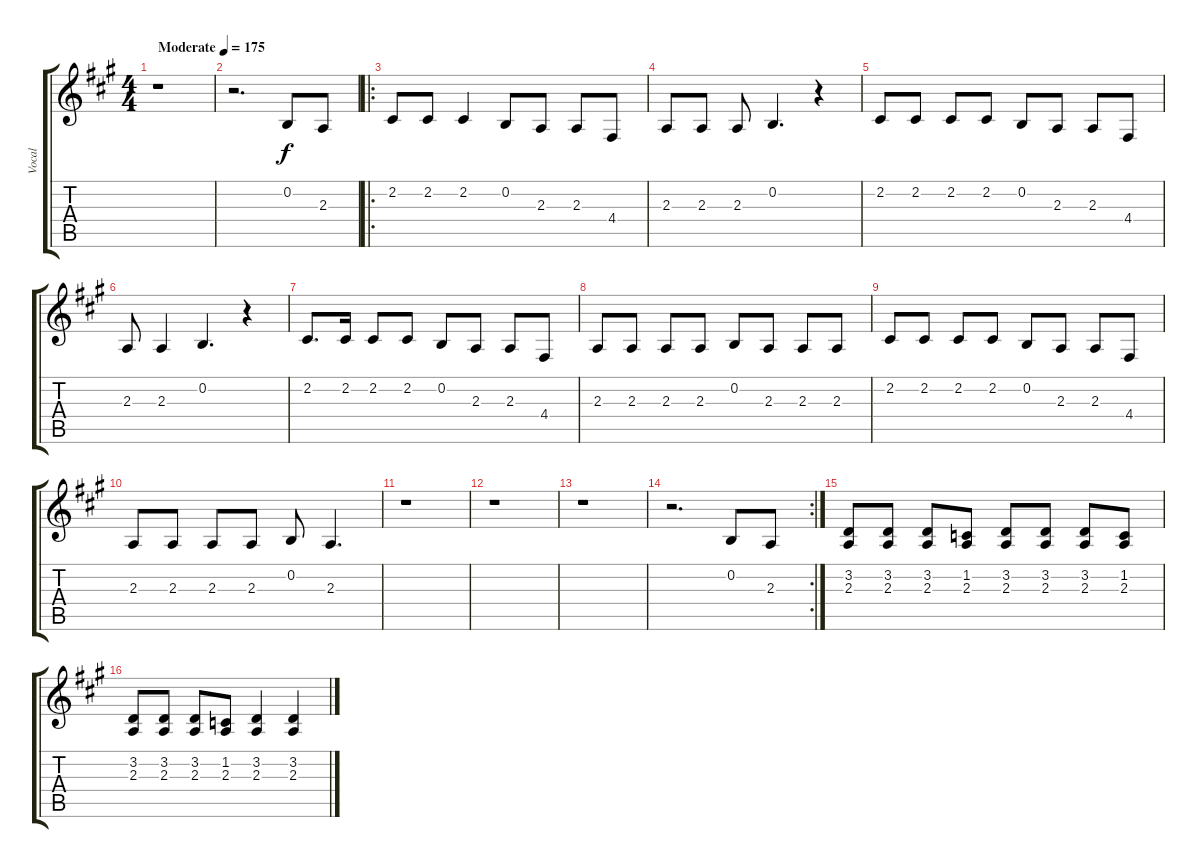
\track ("Vocal" "Vocal") {instrument choiraahs}
\staff {score tabs}
\tuning (E4 B3 G3 D3 A2 E2) {hide}
\ts (4 4)
\tempo (175 "Moderate")
\clef g2
\ks a
r.1{dy f instrument choiraahs} |
r.2{d} 0.2.8 2.3.8 |
\ro
2.2.8 2.2.8 2.2.4 0.2.8 2.3.8 2.3.8 4.4.8 |
2.3.8 2.3.8 2.3.8 0.2.4{d} r.4 |
2.2.8 2.2.8 2.2.8 2.2.8 0.2.8 2.3.8 2.3.8 4.4.8 |
2.3.8 2.3.4 0.2.4{d} r.4 |
2.2.8{d} 2.2.16 2.2.8 2.2.8 0.2.8 2.3.8 2.3.8 4.4.8 |
2.3.8 2.3.8 2.3.8 2.3.8 0.2.8 2.3.8 2.3.8 2.3.8 |
2.2.8 2.2.8 2.2.8 2.2.8 0.2.8 2.3.8 2.3.8 4.4.8 |
2.3.8 2.3.8 2.3.8 2.3.8 0.2.8 2.3.4{d} |
r.1 |
r.1 |
r.1 |
\rc 2
r.2{d} 0.2.8 2.3.8 |
(3.2 2.3).8 (3.2 2.3).8 (3.2 2.3).8 (1.2 2.3).8 (3.2 2.3).8 (3.2 2.3).8 (3.2 2.3).8 (1.2 2.3).8 |
(3.2 2.3).8 (3.2 2.3).8 (3.2 2.3).8 (1.2 2.3).8 (3.2 2.3).4 (3.2 2.3).4
